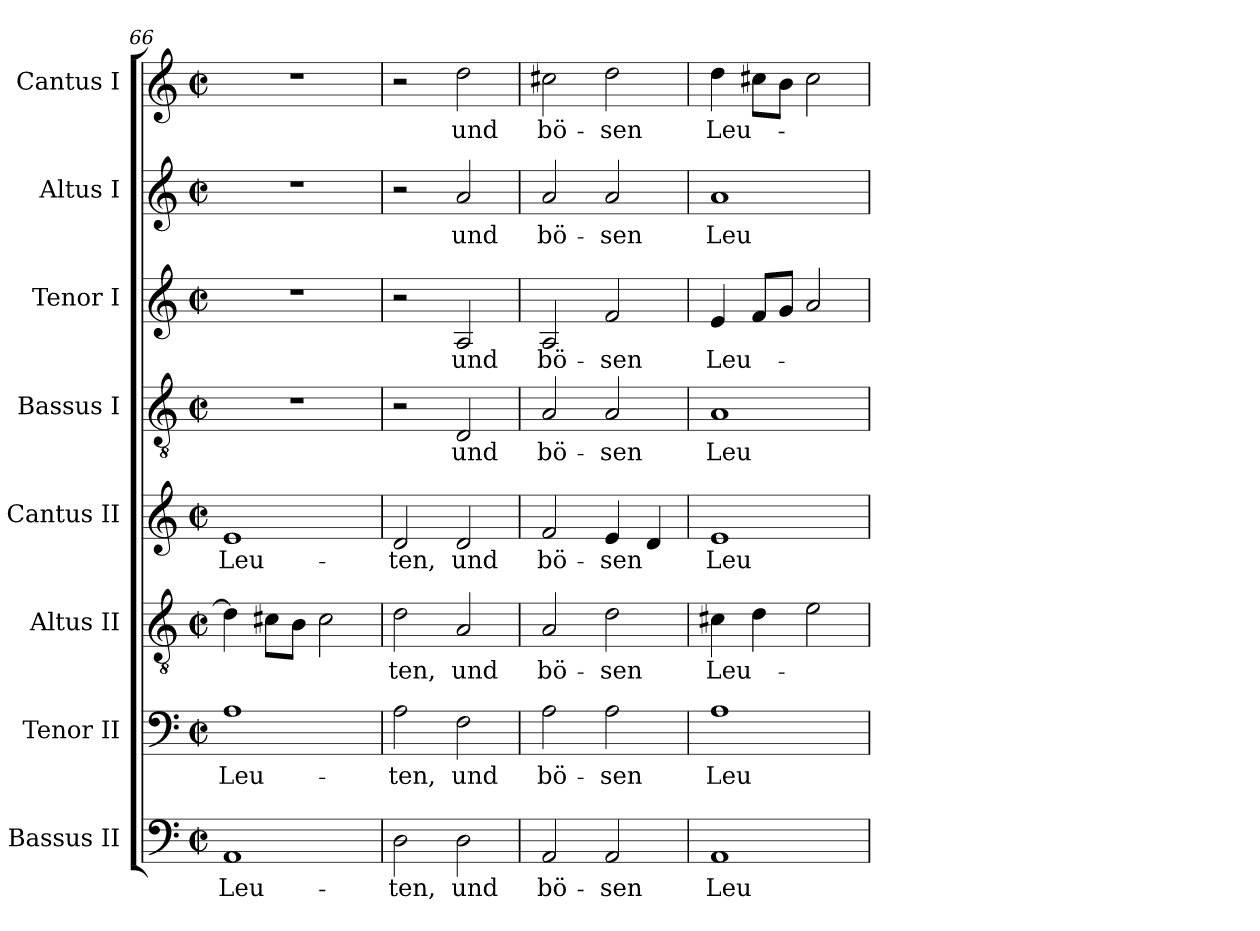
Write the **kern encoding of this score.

**kern	**text	**kern	**text	**kern	**text	**kern	**text	**kern	**text	**kern	**text	**kern	**text	**kern	**text
*part8	*part8	*part7	*part7	*part6	*part6	*part5	*part5	*part4	*part4	*part3	*part3	*part2	*part2	*part1	*part1
*staff8	*staff8	*staff7	*staff7	*staff6	*staff6	*staff5	*staff5	*staff4	*staff4	*staff3	*staff3	*staff2	*staff2	*staff1	*staff1
*I"Bassus II	*	*I"Tenor II	*	*I"Altus II	*	*I"Cantus II	*	*I"Bassus I	*	*I"Tenor I	*	*I"Altus I	*	*I"Cantus I	*
*I'B2	*	*I'T2	*	*I'A2	*	*I'C2	*	*I'B1	*	*I'T1	*	*I'A1	*	*I'C1	*
*clefF4	*	*clefF4	*	*clefGv2	*	*clefG2	*	*clefGv2	*	*clefG2	*	*clefG2	*	*clefG2	*
*k[]	*	*k[]	*	*k[]	*	*k[]	*	*k[]	*	*k[]	*	*k[]	*	*k[]	*
*C:	*	*C:	*	*C:	*	*C:	*	*C:	*	*C:	*	*C:	*	*C:	*
*M2/2	*	*M2/2	*	*M2/2	*	*M2/2	*	*M2/2	*	*M2/2	*	*M2/2	*	*M2/2	*
*met(c|)	*	*met(c|)	*	*met(c|)	*	*met(c|)	*	*met(c|)	*	*met(c|)	*	*met(c|)	*	*met(c|)	*
=66	=66	=66	=66	=66	=66	=66	=66	=66	=66	=66	=66	=66	=66	=66	=66
!	!LO:LY:b	!	!	!	!	!	!	!	!	!	!	!	!	!	!
!	!	!	!LO:LY:b	!	!	!	!	!	!	!	!	!	!	!	!
!	!	!	!	!	!	!	!LO:LY:b	!	!	!	!	!	!	!	!
1AA	Leu-	1A	Leu-	4d\]	.	1e	Leu-	1r	.	1r	.	1r	.	1r	.
.	.	.	.	8c#X\L	.	.	.	.	.	.	.	.	.	.	.
.	.	.	.	8B\J	.	.	.	.	.	.	.	.	.	.	.
.	.	.	.	2c#\	.	.	.	.	.	.	.	.	.	.	.
=67	=67	=67	=67	=67	=67	=67	=67	=67	=67	=67	=67	=67	=67	=67	=67
!	!LO:LY:b	!	!	!	!	!	!	!	!	!	!	!	!	!	!
!	!	!	!LO:LY:b	!	!	!	!	!	!	!	!	!	!	!	!
!	!	!	!	!	!LO:LY:b	!	!	!	!	!	!	!	!	!	!
!	!	!	!	!	!	!	!LO:LY:b	!	!	!	!	!	!	!	!
2D\	-ten,	2A\	-ten,	2d\	-ten,	2d/	-ten,	2r	.	2r	.	2r	.	2r	.
!	!LO:LY:b	!	!	!	!	!	!	!	!	!	!	!	!	!	!
!	!	!	!LO:LY:b	!	!	!	!	!	!	!	!	!	!	!	!
!	!	!	!	!	!LO:LY:b	!	!	!	!	!	!	!	!	!	!
!	!	!	!	!	!	!	!LO:LY:b	!	!	!	!	!	!	!	!
!	!	!	!	!	!	!	!	!	!LO:LY:b	!	!	!	!	!	!
!	!	!	!	!	!	!	!	!	!	!	!LO:LY:b	!	!	!	!
!	!	!	!	!	!	!	!	!	!	!	!	!	!LO:LY:b	!	!
!	!	!	!	!	!	!	!	!	!	!	!	!	!	!	!LO:LY:b
2D\	und	2F\	und	2A/	und	2d/	und	2D/	und	2A/	und	2a/	und	2dd\	und
=68	=68	=68	=68	=68	=68	=68	=68	=68	=68	=68	=68	=68	=68	=68	=68
!	!LO:LY:b	!	!	!	!	!	!	!	!	!	!	!	!	!	!
!	!	!	!LO:LY:b	!	!	!	!	!	!	!	!	!	!	!	!
!	!	!	!	!	!LO:LY:b	!	!	!	!	!	!	!	!	!	!
!	!	!	!	!	!	!	!LO:LY:b	!	!	!	!	!	!	!	!
!	!	!	!	!	!	!	!	!	!LO:LY:b	!	!	!	!	!	!
!	!	!	!	!	!	!	!	!	!	!	!LO:LY:b	!	!	!	!
!	!	!	!	!	!	!	!	!	!	!	!	!	!LO:LY:b	!	!
!	!	!	!	!	!	!	!	!	!	!	!	!	!	!	!LO:LY:b
2AA/	bö-	2A\	bö-	2A/	bö-	2f/	bö-	2A/	bö-	2A/	bö-	2a/	bö-	2cc#X\	bö-
!	!LO:LY:b	!	!	!	!	!	!	!	!	!	!	!	!	!	!
!	!	!	!LO:LY:b	!	!	!	!	!	!	!	!	!	!	!	!
!	!	!	!	!	!LO:LY:b	!	!	!	!	!	!	!	!	!	!
!	!	!	!	!	!	!	!LO:LY:b	!	!	!	!	!	!	!	!
!	!	!	!	!	!	!	!	!	!LO:LY:b	!	!	!	!	!	!
!	!	!	!	!	!	!	!	!	!	!	!LO:LY:b	!	!	!	!
!	!	!	!	!	!	!	!	!	!	!	!	!	!LO:LY:b	!	!
!	!	!	!	!	!	!	!	!	!	!	!	!	!	!	!LO:LY:b
2AA/	-sen	2A\	-sen	2d\	-sen	4e/	-sen	2A/	-sen	2f/	-sen	2a/	-sen	2dd\	-sen
.	.	.	.	.	.	4d/	.	.	.	.	.	.	.	.	.
=69	=69	=69	=69	=69	=69	=69	=69	=69	=69	=69	=69	=69	=69	=69	=69
!	!LO:LY:b	!	!	!	!	!	!	!	!	!	!	!	!	!	!
!	!	!	!LO:LY:b	!	!	!	!	!	!	!	!	!	!	!	!
!	!	!	!	!	!LO:LY:b	!	!	!	!	!	!	!	!	!	!
!	!	!	!	!	!	!	!LO:LY:b	!	!	!	!	!	!	!	!
!	!	!	!	!	!	!	!	!	!LO:LY:b	!	!	!	!	!	!
!	!	!	!	!	!	!	!	!	!	!	!LO:LY:b	!	!	!	!
!	!	!	!	!	!	!	!	!	!	!	!	!	!LO:LY:b	!	!
!	!	!	!	!	!	!	!	!	!	!	!	!	!	!	!LO:LY:b
1AA	Leu-	1A	Leu-	4c#X\	Leu-	1e	Leu-	1A	Leu-	4e/	Leu-	1a	Leu-	4dd\	Leu-
.	.	.	.	4d\	.	.	.	.	.	8f/L	.	.	.	8cc#X\L	.
.	.	.	.	.	.	.	.	.	.	8g/J	.	.	.	8b\J	.
.	.	.	.	2e\	.	.	.	.	.	2a/	.	.	.	2cc#\	.
=	=	=	=	=	=	=	=	=	=	=	=	=	=	=	=
*-	*-	*-	*-	*-	*-	*-	*-	*-	*-	*-	*-	*-	*-	*-	*-
